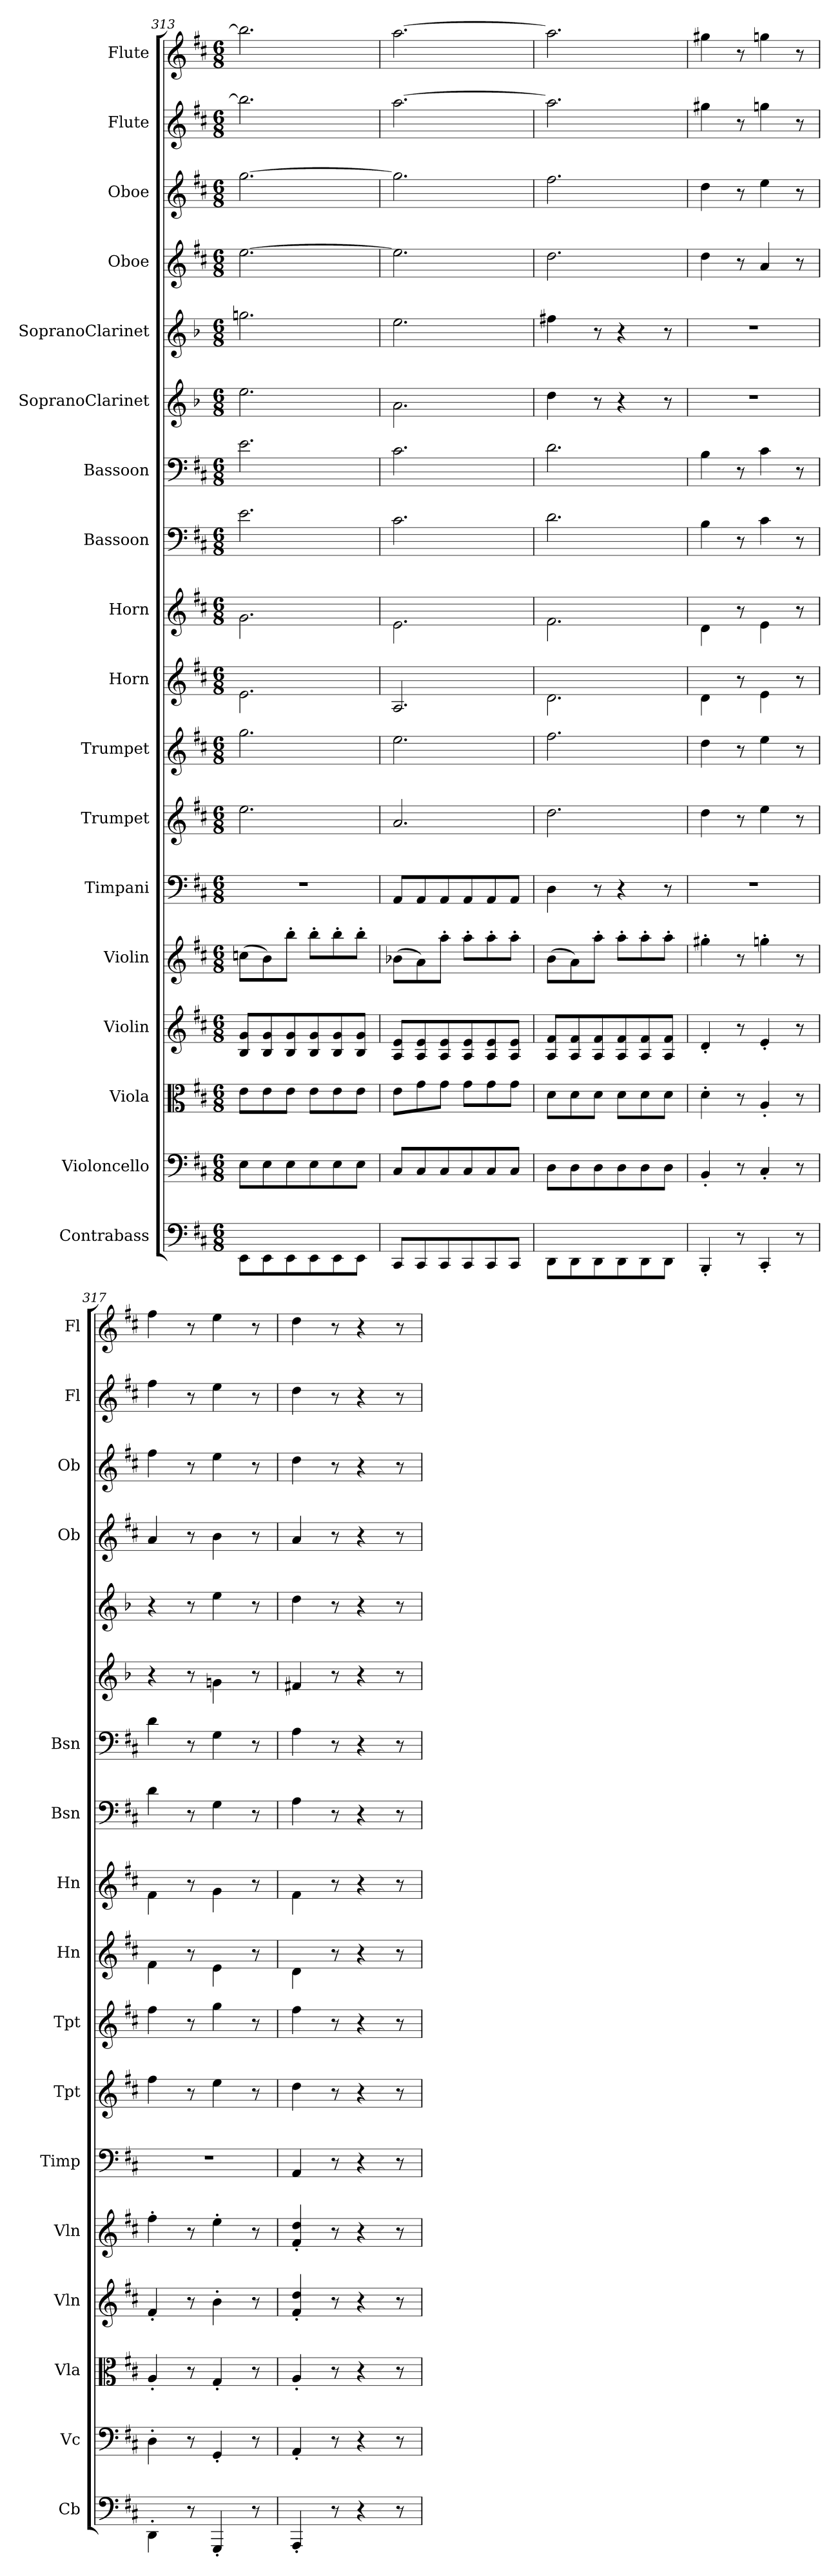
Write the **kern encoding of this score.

**kern	**kern	**kern	**kern	**kern	**kern	**kern	**kern	**kern	**kern	**kern	**kern	**kern	**kern	**kern	**kern	**kern	**kern
*part18	*part17	*part16	*part15	*part14	*part13	*part12	*part11	*part10	*part9	*part8	*part7	*part6	*part5	*part4	*part3	*part2	*part1
*staff18	*staff17	*staff16	*staff15	*staff14	*staff13	*staff12	*staff11	*staff10	*staff9	*staff8	*staff7	*staff6	*staff5	*staff4	*staff3	*staff2	*staff1
*I"Contrabass	*I"Violoncello	*I"Viola	*I"Violin	*I"Violin	*I"Timpani	*I"Trumpet	*I"Trumpet	*I"Horn	*I"Horn	*I"Bassoon	*I"Bassoon	*I"SopranoClarinet	*I"SopranoClarinet	*I"Oboe	*I"Oboe	*I"Flute	*I"Flute
*I'Cb	*I'Vc	*I'Vla	*I'Vln	*I'Vln	*I'Timp	*I'Tpt	*I'Tpt	*I'Hn	*I'Hn	*I'Bsn	*I'Bsn	*	*	*I'Ob	*I'Ob	*I'Fl	*I'Fl
*clefF4	*clefF4	*clefC3	*clefG2	*clefG2	*clefF4	*clefG2	*clefG2	*clefG2	*clefG2	*clefF4	*clefF4	*clefG2	*clefG2	*clefG2	*clefG2	*clefG2	*clefG2
*k[f#c#]	*k[f#c#]	*k[f#c#]	*k[f#c#]	*k[f#c#]	*k[f#c#]	*k[f#c#]	*k[f#c#]	*k[f#c#]	*k[f#c#]	*k[f#c#]	*k[f#c#]	*k[b-]	*k[b-]	*k[f#c#]	*k[f#c#]	*k[f#c#]	*k[f#c#]
*M6/8	*M6/8	*M6/8	*M6/8	*M6/8	*M6/8	*M6/8	*M6/8	*M6/8	*M6/8	*M6/8	*M6/8	*M6/8	*M6/8	*M6/8	*M6/8	*M6/8	*M6/8
=313	=313	=313	=313	=313	=313	=313	=313	=313	=313	=313	=313	=313	=313	=313	=313	=313	=313
8EE\L	8E\L	8e\L	8B/ 8g/L	(8ccn\L	2.r	2.ee\	2.gg\	2.e\	2.g\	2.e\	2.e\	2.ee\	2.ggn\	[2.ee\	[2.gg\	2.bb\]	2.bb\]
8EE\	8E\	8e\	8B/ 8g/	8b\)	.	.	.	.	.	.	.	.	.	.	.	.	.
8EE\	8E\	8e\J	8B/ 8g/	8bb'\J	.	.	.	.	.	.	.	.	.	.	.	.	.
8EE\	8E\	8e\L	8B/ 8g/	8bb'\L	.	.	.	.	.	.	.	.	.	.	.	.	.
8EE\	8E\	8e\	8B/ 8g/	8bb'\	.	.	.	.	.	.	.	.	.	.	.	.	.
8EE\J	8E\J	8e\J	8B/ 8g/J	8bb'\J	.	.	.	.	.	.	.	.	.	.	.	.	.
=314	=314	=314	=314	=314	=314	=314	=314	=314	=314	=314	=314	=314	=314	=314	=314	=314	=314
8CC#/L	8C#/L	8e\L	8A/ 8e/L	(8b-X\L	8AA/L	2.a/	2.ee\	2.A/	2.e\	2.c#\	2.c#\	2.a\	2.ee\	2.ee\]	2.gg\]	[2.aa\	[2.aa\
8CC#/	8C#/	8g\	8A/ 8e/	8a\)	8AA/	.	.	.	.	.	.	.	.	.	.	.	.
8CC#/	8C#/	8g\J	8A/ 8e/	8aa'\J	8AA/	.	.	.	.	.	.	.	.	.	.	.	.
8CC#/	8C#/	8g\L	8A/ 8e/	8aa'\L	8AA/	.	.	.	.	.	.	.	.	.	.	.	.
8CC#/	8C#/	8g\	8A/ 8e/	8aa'\	8AA/	.	.	.	.	.	.	.	.	.	.	.	.
8CC#/J	8C#/J	8g\J	8A/ 8e/J	8aa'\J	8AA/J	.	.	.	.	.	.	.	.	.	.	.	.
=315	=315	=315	=315	=315	=315	=315	=315	=315	=315	=315	=315	=315	=315	=315	=315	=315	=315
8DD\L	8D\L	8d\L	8A/ 8f#/L	(8b\L	4D\	2.dd\	2.ff#\	2.d\	2.f#\	2.d\	2.d\	4dd\	4ff#X\	2.dd\	2.ff#\	2.aa\]	2.aa\]
8DD\	8D\	8d\	8A/ 8f#/	8a\)	.	.	.	.	.	.	.	.	.	.	.	.	.
8DD\	8D\	8d\J	8A/ 8f#/	8aa'\J	8r	.	.	.	.	.	.	8r	8r	.	.	.	.
8DD\	8D\	8d\L	8A/ 8f#/	8aa'\L	4r	.	.	.	.	.	.	4r	4r	.	.	.	.
8DD\	8D\	8d\	8A/ 8f#/	8aa'\	.	.	.	.	.	.	.	.	.	.	.	.	.
8DD\J	8D\J	8d\J	8A/ 8f#/J	8aa'\J	8r	.	.	.	.	.	.	8r	8r	.	.	.	.
=316	=316	=316	=316	=316	=316	=316	=316	=316	=316	=316	=316	=316	=316	=316	=316	=316	=316
4BBB'/	4BB'/	4d'\	4d'/	4gg#X'\	2.r	4dd\	4dd\	4d\	4d\	4B\	4B\	2.r	2.r	4dd\	4dd\	4gg#X\	4gg#X\
8r	8r	8r	8r	8r	.	8r	8r	8r	8r	8r	8r	.	.	8r	8r	8r	8r
4CC#'/	4C#'/	4A'/	4e'/	4ggn'\	.	4ee\	4ee\	4e\	4e\	4c#\	4c#\	.	.	4a/	4ee\	4ggn\	4ggn\
8r	8r	8r	8r	8r	.	8r	8r	8r	8r	8r	8r	.	.	8r	8r	8r	8r
=317	=317	=317	=317	=317	=317	=317	=317	=317	=317	=317	=317	=317	=317	=317	=317	=317	=317
4DD'\	4D'\	4A'/	4f#'/	4ff#'\	2.r	4ff#\	4ff#\	4f#\	4f#\	4d\	4d\	4r	4r	4a/	4ff#\	4ff#\	4ff#\
8r	8r	8r	8r	8r	.	8r	8r	8r	8r	8r	8r	8r	8r	8r	8r	8r	8r
4GGG'/	4GG'/	4G'/	4b'\	4ee'\	.	4ee\	4gg\	4e\	4g\	4G\	4G\	4gn\	4ee\	4b\	4ee\	4ee\	4ee\
8r	8r	8r	8r	8r	.	8r	8r	8r	8r	8r	8r	8r	8r	8r	8r	8r	8r
=318	=318	=318	=318	=318	=318	=318	=318	=318	=318	=318	=318	=318	=318	=318	=318	=318	=318
4AAA'/	4AA'/	4A'/	4f#'/ 4dd'/	4f#'/ 4dd'/	4AA/	4dd\	4ff#\	4d\	4f#\	4A\	4A\	4f#X/	4dd\	4a/	4dd\	4dd\	4dd\
8r	8r	8r	8r	8r	8r	8r	8r	8r	8r	8r	8r	8r	8r	8r	8r	8r	8r
4r	4r	4r	4r	4r	4r	4r	4r	4r	4r	4r	4r	4r	4r	4r	4r	4r	4r
8r	8r	8r	8r	8r	8r	8r	8r	8r	8r	8r	8r	8r	8r	8r	8r	8r	8r
=	=	=	=	=	=	=	=	=	=	=	=	=	=	=	=	=	=
*-	*-	*-	*-	*-	*-	*-	*-	*-	*-	*-	*-	*-	*-	*-	*-	*-	*-
